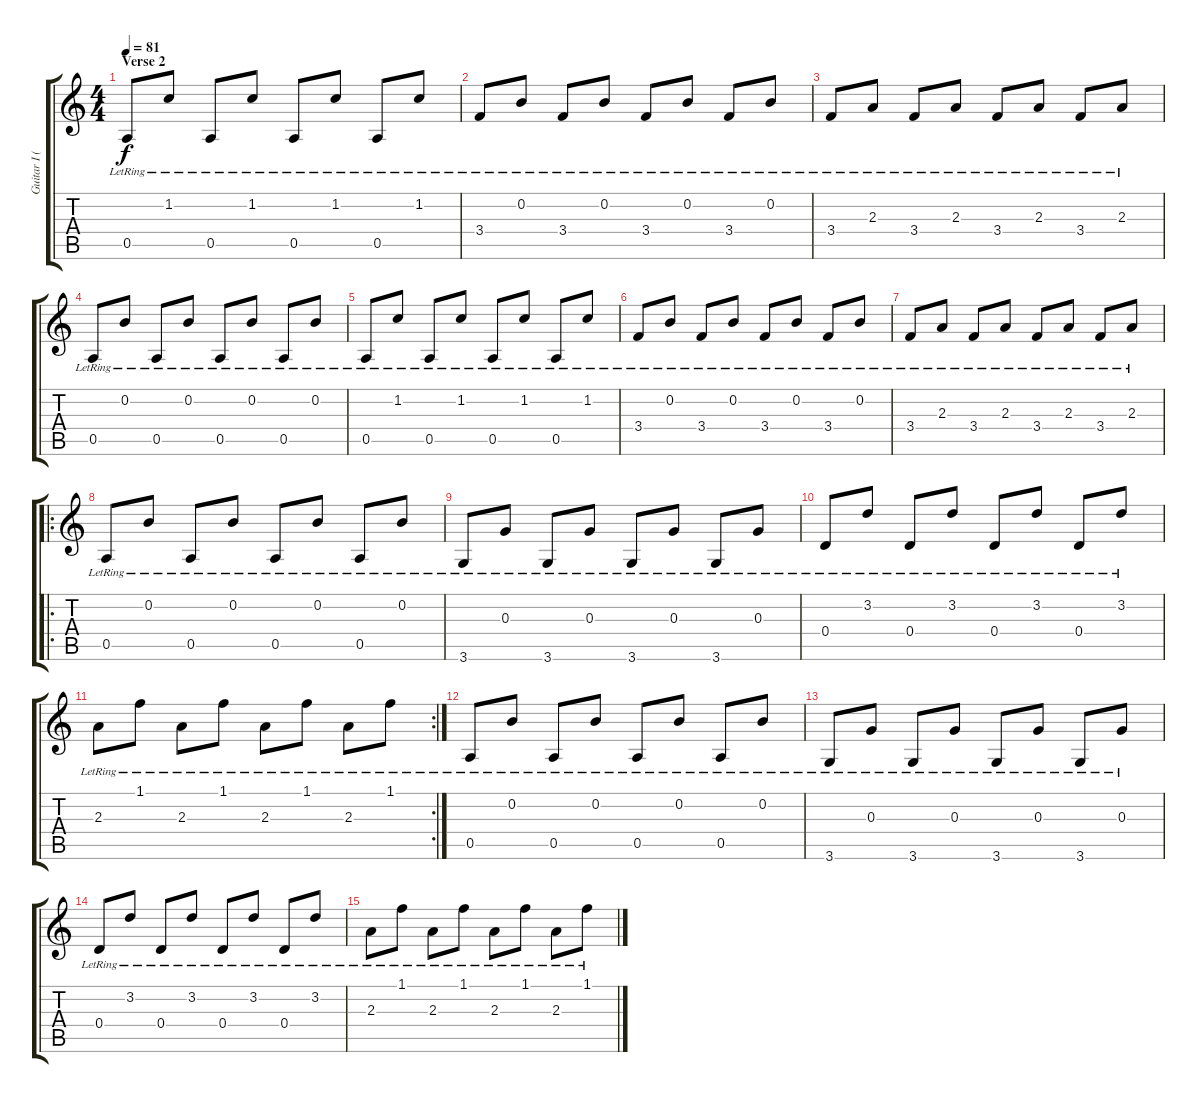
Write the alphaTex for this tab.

\track ("Guitar I (clean w/ chorus)" "Guitar I (") {instrument electricguitarclean}
\staff {score tabs}
\tuning (E4 B3 G3 D3 A2 E2) {hide}
\ts (4 4)
\section ("" "Verse 2")
\tempo 81
\clef g2
\ks c
0.5{lr}.8{dy f} 1.2{lr}.8 0.5{lr}.8 1.2{lr}.8 0.5{lr}.8 1.2{lr}.8 0.5{lr}.8 1.2{lr}.8 |
3.4{lr}.8 0.2{lr}.8 3.4{lr}.8 0.2{lr}.8 3.4{lr}.8 0.2{lr}.8 3.4{lr}.8 0.2{lr}.8 |
3.4{lr}.8 2.3{lr}.8 3.4{lr}.8 2.3{lr}.8 3.4{lr}.8 2.3{lr}.8 3.4{lr}.8 2.3{lr}.8 |
0.5{lr}.8 0.2{lr}.8 0.5{lr}.8 0.2{lr}.8 0.5{lr}.8 0.2{lr}.8 0.5{lr}.8 0.2{lr}.8 |
0.5{lr}.8 1.2{lr}.8 0.5{lr}.8 1.2{lr}.8 0.5{lr}.8 1.2{lr}.8 0.5{lr}.8 1.2{lr}.8 |
3.4{lr}.8 0.2{lr}.8 3.4{lr}.8 0.2{lr}.8 3.4{lr}.8 0.2{lr}.8 3.4{lr}.8 0.2{lr}.8 |
3.4{lr}.8 2.3{lr}.8 3.4{lr}.8 2.3{lr}.8 3.4{lr}.8 2.3{lr}.8 3.4{lr}.8 2.3{lr}.8 |
\ro
0.5{lr}.8 0.2{lr}.8 0.5{lr}.8 0.2{lr}.8 0.5{lr}.8 0.2{lr}.8 0.5{lr}.8 0.2{lr}.8 |
3.6{lr}.8 0.3{lr}.8 3.6{lr}.8 0.3{lr}.8 3.6{lr}.8 0.3{lr}.8 3.6{lr}.8 0.3{lr}.8 |
0.4{lr}.8 3.2{lr}.8 0.4{lr}.8 3.2{lr}.8 0.4{lr}.8 3.2{lr}.8 0.4{lr}.8 3.2{lr}.8 |
\rc 2
2.3{lr}.8 1.1{lr}.8 2.3{lr}.8 1.1{lr}.8 2.3{lr}.8 1.1{lr}.8 2.3{lr}.8 1.1{lr}.8 |
0.5{lr}.8 0.2{lr}.8 0.5{lr}.8 0.2{lr}.8 0.5{lr}.8 0.2{lr}.8 0.5{lr}.8 0.2{lr}.8 |
3.6{lr}.8 0.3{lr}.8 3.6{lr}.8 0.3{lr}.8 3.6{lr}.8 0.3{lr}.8 3.6{lr}.8 0.3{lr}.8 |
0.4{lr}.8 3.2{lr}.8 0.4{lr}.8 3.2{lr}.8 0.4{lr}.8 3.2{lr}.8 0.4{lr}.8 3.2{lr}.8 |
2.3{lr}.8 1.1{lr}.8 2.3{lr}.8 1.1{lr}.8 2.3{lr}.8 1.1{lr}.8 2.3{lr}.8 1.1{lr}.8
